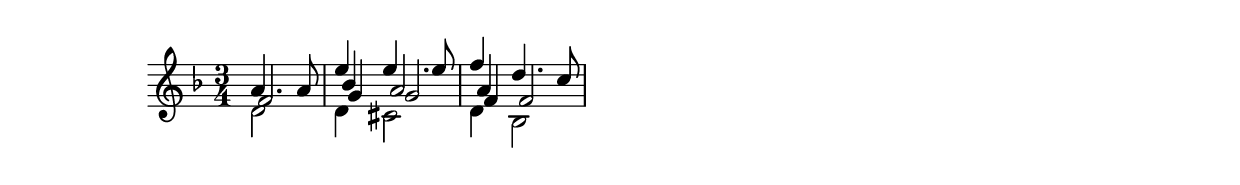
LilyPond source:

%% http://lsr.di.unimi.it/LSR/Item?id=480
%% see also http://lilypond.org/doc/v2.18/Documentation/snippets/simultaneous-notes#simultaneous-notes-additional-voices-to-avoid-collisions


voiceFive = #(context-spec-music (make-voice-props-set 4) 'Voice)

\relative c'' {
  \time 3/4
  \key d \minor
  \partial 2
  <<
    \new Voice  {
      \voiceOne
      a4. a8
      e'4 e4. e8
      f4 d4. c8
    }
    \new Voice {
      \voiceTwo
      d,2
      d4 cis2
      d4 bes2
    }
    \new Voice {
      \voiceThree
      f'2
      bes4 a2
      a4 s2
    }
    \new Voice {
      \voiceFive
      s2
      g4 g2
      f4 f2
    }
  >>
}
